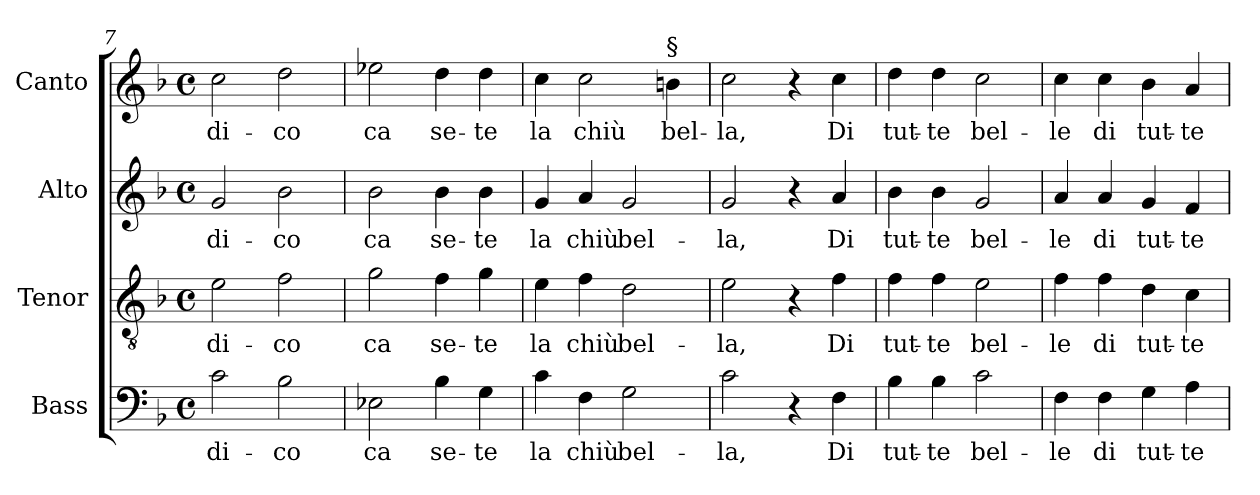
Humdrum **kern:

**kern	**text	**kern	**text	**kern	**text	**kern	**text
*part4	*part4	*part3	*part3	*part2	*part2	*part1	*part1
*staff4	*staff4	*staff3	*staff3	*staff2	*staff2	*staff1	*staff1
*I"Bass	*	*I"Tenor	*	*I"Alto	*	*I"Canto	*
*I'B.	*	*I'T.	*	*I'A.	*	*	*
*clefF4	*	*clefGv2	*	*clefG2	*	*clefG2	*
*	*	*ITrd7c12	*	*	*	*	*
*k[b-]	*	*k[b-]	*	*k[b-]	*	*k[b-]	*
*F:	*	*F:	*	*F:	*	*F:	*
*M4/4	*	*M4/4	*	*M4/4	*	*M4/4	*
*met(c)	*	*met(c)	*	*met(c)	*	*met(c)	*
=7	=7	=7	=7	=7	=7	=7	=7
!	!LO:LY:b:color=#000000	!	!	!	!	!	!
!	!	!	!LO:LY:b:color=#000000	!	!	!	!
!	!	!	!	!	!LO:LY:b:color=#000000	!	!
!	!	!	!	!	!	!	!LO:LY:b:color=#000000
2ci\	di-	2Ei\	di-	2gi/	di-	2cci\	di-
!	!LO:LY:b:color=#000000	!	!	!	!	!	!
!	!	!	!LO:LY:b:color=#000000	!	!	!	!
!	!	!	!	!	!LO:LY:b:color=#000000	!	!
!	!	!	!	!	!	!	!LO:LY:b:color=#000000
2B-i\	-co	2Fi\	-co	2b-i\	-co	2ddi\	-co
=8	=8	=8	=8	=8	=8	=8	=8
!	!LO:LY:b:color=#000000	!	!	!	!	!	!
!	!	!	!LO:LY:b:color=#000000	!	!	!	!
!	!	!	!	!	!LO:LY:b:color=#000000	!	!
!	!	!	!	!	!	!	!LO:LY:b:color=#000000
2E-Xi\	ca	2Gi\	ca	2b-i\	ca	2ee-Xi\	ca
!	!LO:LY:b:color=#000000	!	!	!	!	!	!
!	!	!	!LO:LY:b:color=#000000	!	!	!	!
!	!	!	!	!	!LO:LY:b:color=#000000	!	!
!	!	!	!	!	!	!	!LO:LY:b:color=#000000
4B-i\	se-	4Fi\	se-	4b-i\	se-	4ddi\	se-
!	!LO:LY:b:color=#000000	!	!	!	!	!	!
!	!	!	!LO:LY:b:color=#000000	!	!	!	!
!	!	!	!	!	!LO:LY:b:color=#000000	!	!
!	!	!	!	!	!	!	!LO:LY:b:color=#000000
4Gi\	-te	4Gi\	-te	4b-i\	-te	4ddi\	-te
=9	=9	=9	=9	=9	=9	=9	=9
!	!LO:LY:b:color=#000000	!	!	!	!	!	!
!	!	!	!LO:LY:b:color=#000000	!	!	!	!
!	!	!	!	!	!LO:LY:b:color=#000000	!	!
!	!	!	!	!	!	!	!LO:LY:b:color=#000000
4ci\	la	4Ei\	la	4gi/	la	4cci\	la
!	!LO:LY:b:color=#000000	!	!	!	!	!	!
!	!	!	!LO:LY:b:color=#000000	!	!	!	!
!	!	!	!	!	!LO:LY:b:color=#000000	!	!
!	!	!	!	!	!	!	!LO:LY:b:color=#000000
4Fi\	chiù	4Fi\	chiù	4ai/	chiù	2cci\	chiù
!	!LO:LY:b:color=#000000	!	!	!	!	!	!
!	!	!	!LO:LY:b:color=#000000	!	!	!	!
!	!	!	!	!	!LO:LY:b:color=#000000	!	!
2Gi\	bel-	2Di\	bel-	2gi/	bel-	.	.
!	!	!	!	!	!	!LO:TX:a:t=§	!
!	!	!	!	!	!	!	!LO:LY:b:color=#000000
.	.	.	.	.	.	4bi\	bel-
!!LO:LB:g=z
=10	=10	=10	=10	=10	=10	=10	=10
!	!LO:LY:b:color=#000000	!	!	!	!	!	!
!	!	!	!LO:LY:b:color=#000000	!	!	!	!
!	!	!	!	!	!LO:LY:b:color=#000000	!	!
!	!	!	!	!	!	!	!LO:LY:b:color=#000000
2ci\	-la,	2Ei\	-la,	2gi/	-la,	2cci\	-la,
4r	.	4r	.	4r	.	4r	.
!	!LO:LY:b:color=#000000	!	!	!	!	!	!
!	!	!	!LO:LY:b:color=#000000	!	!	!	!
!	!	!	!	!	!LO:LY:b:color=#000000	!	!
!	!	!	!	!	!	!	!LO:LY:b:color=#000000
4Fi\	Di	4Fi\	Di	4ai/	Di	4cci\	Di
=11	=11	=11	=11	=11	=11	=11	=11
!	!LO:LY:b:color=#000000	!	!	!	!	!	!
!	!	!	!LO:LY:b:color=#000000	!	!	!	!
!	!	!	!	!	!LO:LY:b:color=#000000	!	!
!	!	!	!	!	!	!	!LO:LY:b:color=#000000
4B-i\	tut-	4Fi\	tut-	4b-i\	tut-	4ddi\	tut-
!	!LO:LY:b:color=#000000	!	!	!	!	!	!
!	!	!	!LO:LY:b:color=#000000	!	!	!	!
!	!	!	!	!	!LO:LY:b:color=#000000	!	!
!	!	!	!	!	!	!	!LO:LY:b:color=#000000
4B-i\	-te	4Fi\	-te	4b-i\	-te	4ddi\	-te
!	!LO:LY:b:color=#000000	!	!	!	!	!	!
!	!	!	!LO:LY:b:color=#000000	!	!	!	!
!	!	!	!	!	!LO:LY:b:color=#000000	!	!
!	!	!	!	!	!	!	!LO:LY:b:color=#000000
2ci\	bel-	2Ei\	bel-	2gi/	bel-	2cci\	bel-
=12	=12	=12	=12	=12	=12	=12	=12
!	!LO:LY:b:color=#000000	!	!	!	!	!	!
!	!	!	!LO:LY:b:color=#000000	!	!	!	!
!	!	!	!	!	!LO:LY:b:color=#000000	!	!
!	!	!	!	!	!	!	!LO:LY:b:color=#000000
4Fi\	-le	4Fi\	-le	4ai/	-le	4cci\	-le
!	!LO:LY:b:color=#000000	!	!	!	!	!	!
!	!	!	!LO:LY:b:color=#000000	!	!	!	!
!	!	!	!	!	!LO:LY:b:color=#000000	!	!
!	!	!	!	!	!	!	!LO:LY:b:color=#000000
4Fi\	di	4Fi\	di	4ai/	di	4cci\	di
!	!LO:LY:b:color=#000000	!	!	!	!	!	!
!	!	!	!LO:LY:b:color=#000000	!	!	!	!
!	!	!	!	!	!LO:LY:b:color=#000000	!	!
!	!	!	!	!	!	!	!LO:LY:b:color=#000000
4Gi\	tut-	4Di\	tut-	4gi/	tut-	4b-i\	tut-
!	!LO:LY:b:color=#000000	!	!	!	!	!	!
!	!	!	!LO:LY:b:color=#000000	!	!	!	!
!	!	!	!	!	!LO:LY:b:color=#000000	!	!
!	!	!	!	!	!	!	!LO:LY:b:color=#000000
4Ai\	-te	4Ci\	-te	4fi/	-te	4ai/	-te
=	=	=	=	=	=	=	=
*-	*-	*-	*-	*-	*-	*-	*-
